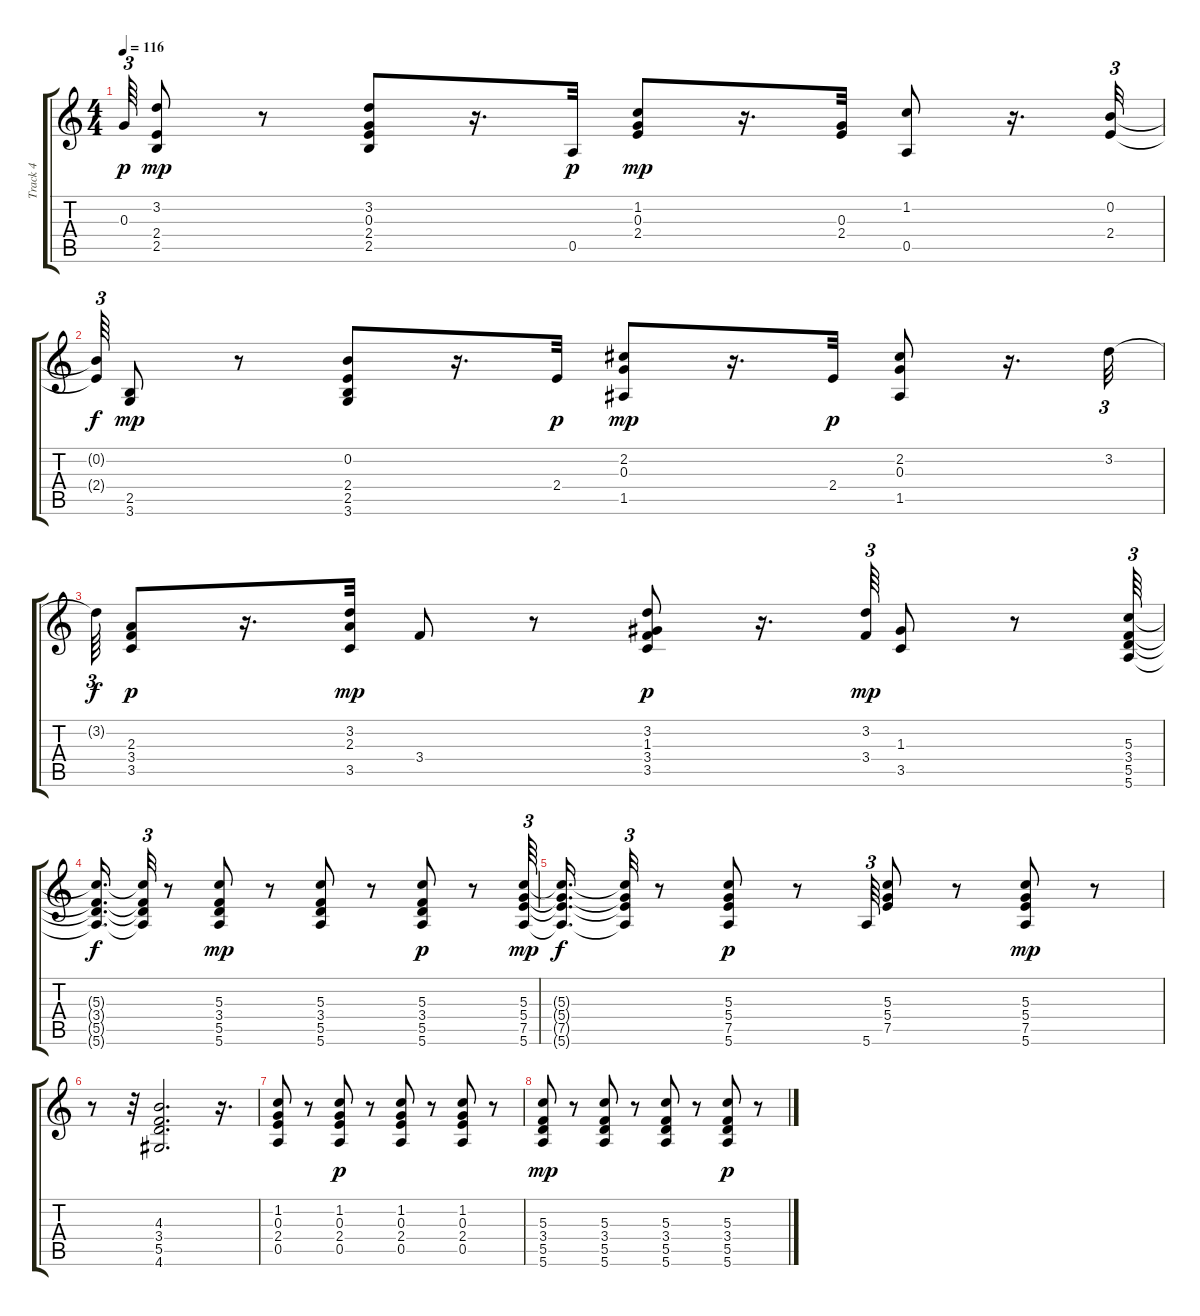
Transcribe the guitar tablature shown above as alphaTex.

\track ("Track 4" "Track 4") {instrument acousticguitarnylon}
\staff {score tabs}
\tuning (E4 B3 G3 D3 A2 E2) {hide}
\ts (4 4)
\tempo 116
\clef g2
\ks c
0.3.64{tu (3 2) dy p} (3.2 2.4 2.5).8{dy mp} r.8 (3.2 0.3 2.4 2.5).8 r.16{d} 0.5.32{dy p} (1.2 0.3 2.4).8{dy mp} r.16{d} (0.3 2.4).32 (1.2 0.5).8 r.16{d} (0.2 2.4).32{tu (3 2)} |
(0.2{t} 2.4{t}).64{tu (3 2) dy f} (2.5 3.6).8{dy mp} r.8 (0.2 2.4 2.5 3.6).8 r.16{d} 2.4.32{dy p} (2.2 0.3 1.5).8{dy mp} r.16{d} 2.4.32{dy p} (2.2 0.3 1.5).8 r.16{d} 3.2.32{tu (3 2)} |
3.2{t}.64{tu (3 2) dy f} (2.3 3.4 3.5).8{dy p} r.16{d} (3.2 2.3 3.5).32{dy mp} 3.4.8 r.8 (3.2 1.3 3.4 3.5).8{dy p} r.16{d} (3.2 3.4).64{tu (3 2) dy mp} (1.3 3.5).8 r.8 (5.3 3.4 5.5 5.6).64{tu (3 2)} |
(5.3{t} 3.4{t} 5.5{t} 5.6{t}).16{d dy f} (5.3{t} 3.4{t} 5.5{t} 5.6{t}).32{tu (3 2)} r.8 (5.3 3.4 5.5 5.6).8{dy mp} r.8 (5.3 3.4 5.5 5.6).8 r.8 (5.3 3.4 5.5 5.6).8{dy p} r.8 (5.3 5.4 7.5 5.6).64{tu (3 2) dy mp} |
(5.3{t} 5.4{t} 7.5{t} 5.6{t}).16{d dy f} (5.3{t} 5.4{t} 7.5{t} 5.6{t}).32{tu (3 2)} r.8 (5.3 5.4 7.5 5.6).8{dy p} r.8 5.6.64{tu (3 2)} (5.3 5.4 7.5).8 r.8 (5.3 5.4 7.5 5.6).8{dy mp} r.8 |
r.8 r.32 (4.3 3.4 5.5 4.6).2{d} r.16{d} |
(1.2 0.3 2.4 0.5).8 r.8 (1.2 0.3 2.4 0.5).8{dy p} r.8 (1.2 0.3 2.4 0.5).8 r.8 (1.2 0.3 2.4 0.5).8 r.8 |
(5.3 3.4 5.5 5.6).8{dy mp} r.8 (5.3 3.4 5.5 5.6).8 r.8 (5.3 3.4 5.5 5.6).8 r.8 (5.3 3.4 5.5 5.6).8{dy p} r.8
